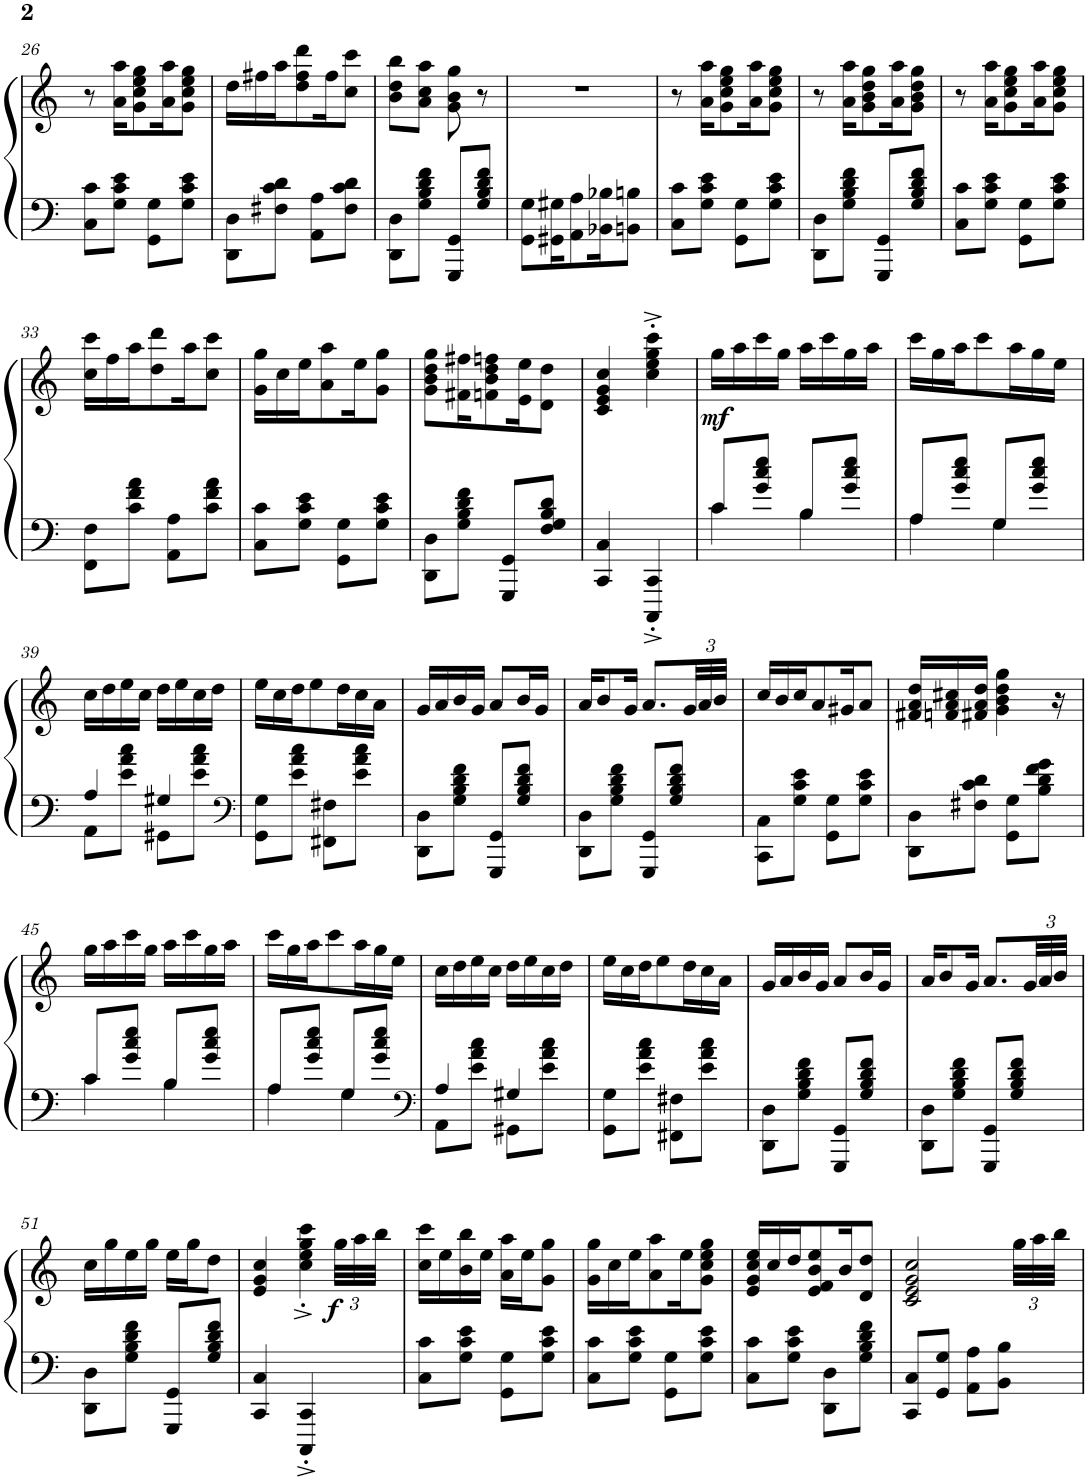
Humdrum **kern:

**kern	**kern	**dynam
*part1	*part1	*part1
*staff2	*staff1	*staff1/2
*I"Piano	*	*
*I'Pno.	*	*
!!LO:PB:g=z
*clefG2	*clefG2	*
*k[]	*k[]	*
*M2/4	*M2/4	*
=26	=26	=26
8C\^^ 8c\^^L	8r	.
8G\^^ 8c\^^ 8e\^^J	16a\^^ 16aa\^^KL	.
.	8g\^^ 8cc\^^ 8ee\^^ 8gg\^^	.
8GG\^^ 8G\^^L	.	.
.	16a\^^ 16aa\^^K	.
8G\^^ 8c\^^ 8e\^^J	8g\^^ 8cc\^^ 8ee\^^ 8gg\^^J	.
=27	=27	=27
8DD\^^ 8D\^^L	16dd^^\LL	.
.	16ff#X^^\	.
8F#X\^^ 8c\^^ 8d\^^J	16aa^^\J	.
.	8dd\^^ 8ff#\^^ 8ddd\^^	.
8AA\^^ 8A\^^L	.	.
.	16ff#^^\K	.
8F#\^^ 8c\^^ 8d\^^J	8cc\^^ 8ccc\^^J	.
=28	=28	=28
8DD\^^ 8D\^^L	8b\^^ 8dd\^^ 8bb\^^L	.
8G\^^ 8B\^^ 8d\^^ 8f\^^J	8a\^^ 8cc\^^ 8aa\^^J	.
8GGG/^^ 8GG/^^L	8g\^^ 8b\^^ 8gg\^^	.
8G/^^ 8B/^^ 8d/^^ 8f/^^J	8r	.
=29	=29	=29
8GG\^^ 8G\^^L	2r	.
16GG#X\^^ 16G#X\^^K	.	.
8AA\^^ 8A\^^	.	.
16BB-X\^^ 16B-X\^^K	.	.
8BBn\^^ 8Bn\^^J	.	.
=30	=30	=30
8C\^^ 8c\^^L	8r	.
8G\^^ 8c\^^ 8e\^^J	16a\^^ 16aa\^^KL	.
.	8g\^^ 8cc\^^ 8ee\^^ 8gg\^^	.
8GG\^^ 8G\^^L	.	.
.	16a\^^ 16aa\^^K	.
8G\^^ 8c\^^ 8e\^^J	8g\^^ 8cc\^^ 8ee\^^ 8gg\^^J	.
=31	=31	=31
8DD\^^ 8D\^^L	8r	.
8G\^^ 8B\^^ 8d\^^ 8f\^^J	16a\^^ 16aa\^^KL	.
.	8g\^^ 8b\^^ 8dd\^^ 8gg\^^	.
8GGG/^^ 8GG/^^L	.	.
.	16a\^^ 16aa\^^K	.
8G/^^ 8B/^^ 8d/^^ 8f/^^J	8g\^^ 8b\^^ 8dd\^^ 8gg\^^J	.
=32	=32	=32
8C\^^ 8c\^^L	8r	.
8G\^^ 8c\^^ 8e\^^J	16a\^^ 16aa\^^KL	.
.	8g\^^ 8cc\^^ 8ee\^^ 8gg\^^	.
8GG\^^ 8G\^^L	.	.
.	16a\^^ 16aa\^^K	.
8G\^^ 8c\^^ 8e\^^J	8g\^^ 8cc\^^ 8ee\^^ 8gg\^^J	.
!!LO:LB:g=z
=33	=33	=33
8FF\^^ 8F\^^L	16cc\^^ 16ccc\^^LL	.
.	16ff^^\	.
8c\^^ 8f\^^ 8a\^^J	16aa^^\J	.
.	8dd\^^ 8ddd\^^	.
8AA\^^ 8A\^^L	.	.
.	16aa^^\K	.
8c\^^ 8f\^^ 8a\^^J	8cc\^^ 8ccc\^^J	.
=34	=34	=34
8C\^^ 8c\^^L	16g\^^ 16gg\^^LL	.
.	16cc^^\	.
8G\^^ 8c\^^ 8e\^^J	16ee^^\J	.
.	8a\^^ 8aa\^^	.
8GG\^^ 8G\^^L	.	.
.	16ee^^\K	.
8G\^^ 8c\^^ 8e\^^J	8g\^^ 8gg\^^J	.
=35	=35	=35
8DD\^^ 8D\^^L	8g\^^ 8b\^^ 8dd\^^ 8gg\^^L	.
8G\^^ 8B\^^ 8d\^^ 8f\^^J	16f#X\^^ 16ff#X\^^K	.
.	8fn\^^ 8b\^^ 8dd\^^ 8ffn\^^	.
8GGG/^^ 8GG/^^L	.	.
.	16e\^^ 16ee\^^K	.
8F/^^ 8G/^^ 8B/^^ 8d/^^J	8d\^^ 8dd\^^J	.
=36	=36	=36
4CC/^^ 4C/^^	4c/^^ 4e/^^ 4g/^^ 4cc/^^	.
4CCC/'^ 4CC/'^	4cc\'^ 4ee\'^ 4gg\'^ 4ccc\'^	.
=37	=37	=37
*^	*	*
!	!	!	!LO:DY:b
8c^^/L	4c^^\	16gg^^\LL	mf
.	.	16aa^^\	.
8g/^^ 8cc/^^ 8ee/^^J	.	16ccc^^\	.
.	.	16gg^^\JJ	.
8B^^/L	4B^^\	16aa^^\LL	.
.	.	16ccc^^\	.
8g/^^ 8cc/^^ 8ee/^^J	.	16gg^^\	.
.	.	16aa^^\JJ	.
=38	=38	=38	=38
8A^^/L	4A^^\	16ccc^^\LL	.
.	.	16gg^^\	.
8g/^^ 8cc/^^ 8ee/^^J	.	16aa^^\J	.
.	.	8ccc^^\	.
8G^^/L	4G^^\	.	.
.	.	16aa^^\L	.
8g/^^ 8cc/^^ 8ee/^^J	.	16gg^^\	.
.	.	16ee^^\JJ	.
!!LO:LB:g=z
=39	=39	=39	=39
8AA^^\L	4A^^/	16cc^^\LL	.
.	.	16dd^^\	.
8e\^^ 8a\^^ 8cc\^^J	.	16ee^^\	.
.	.	16cc^^\JJ	.
8GG#X^^\L	4G#X^^/	16dd^^\LL	.
.	.	16ee^^\	.
8e\^^ 8a\^^ 8cc\^^J	.	16cc^^\	.
.	.	16dd^^\JJ	.
*v	*v	*	*
=40	=40	=40
*clefF4	*	*
8GG\^^ 8G\^^L	16ee^^\LL	.
.	16cc^^\	.
8e\^^ 8a\^^ 8cc\^^J	16dd^^\J	.
.	8ee^^\	.
8FF#X\^^ 8F#X\^^L	.	.
.	16dd^^\L	.
8e\^^ 8a\^^ 8cc\^^J	16cc^^\	.
.	16a^^\JJ	.
=41	=41	=41
8DD\^^ 8D\^^L	16g^^/LL	.
.	16a^^/	.
8G\^^ 8B\^^ 8d\^^ 8f\^^J	16b^^/	.
.	16g^^/JJ	.
8GGG/^^ 8GG/^^L	8a^^/L	.
8G/^^ 8B/^^ 8d/^^ 8f/^^J	16b^^/L	.
.	16g^^/JJ	.
=42	=42	=42
8DD\^^ 8D\^^L	16a^^/KL	.
.	8b^^/	.
8G\^^ 8B\^^ 8d\^^ 8f\^^J	.	.
.	16g^^/Jk	.
8GGG/^^ 8GG/^^L	8.a^^/L	.
8G/^^ 8B/^^ 8d/^^ 8f/^^J	.	.
*	*Xbrackettup	*
.	48g^^/LL	.
.	48a^^/	.
.	48b^^/JJJ	.
=43	=43	=43
8CC\^^ 8C\^^L	16cc^^/LL	.
.	16b^^/	.
8G\^^ 8c\^^ 8e\^^J	16cc^^/J	.
.	8a^^/	.
8GG\^^ 8G\^^L	.	.
.	16g#X^^/K	.
8G\^^ 8c\^^ 8e\^^J	8a^^/J	.
=44	=44	=44
8DD\^^ 8D\^^L	16f#X/^^ 16a/^^ 16dd/^^LL	.
.	16fn/^^ 16a/^^ 16cc#X/^^	.
8F#X\^^ 8c\^^ 8d\^^J	16f#X/^^ 16a/^^ 16dd/^^JJ	.
.	4g\^^ 4b\^^ 4dd\^^ 4gg\^^	.
8GG\^^ 8G\^^L	.	.
8B\^^ 8d\^^ 8f\^^ 8g\^^J	.	.
.	16r	.
!!LO:LB:g=z
=45	=45	=45
*^	*	*
8c^^/L	4c^^\	16gg^^\LL	.
.	.	16aa^^\	.
8g/^^ 8cc/^^ 8ee/^^J	.	16ccc^^\	.
.	.	16gg^^\JJ	.
8B^^/L	4B^^\	16aa^^\LL	.
.	.	16ccc^^\	.
8g/^^ 8cc/^^ 8ee/^^J	.	16gg^^\	.
.	.	16aa^^\JJ	.
=46	=46	=46	=46
8A^^/L	4A^^\	16ccc^^\LL	.
.	.	16gg^^\	.
8g/^^ 8cc/^^ 8ee/^^J	.	16aa^^\J	.
.	.	8ccc^^\	.
8G^^/L	4G^^\	.	.
.	.	16aa^^\L	.
8g/^^ 8cc/^^ 8ee/^^J	.	16gg^^\	.
.	.	16ee^^\JJ	.
=47	=47	=47	=47
*clefF4	*	*	*
8AA^^\L	4A^^/	16cc^^\LL	.
.	.	16dd^^\	.
8e\^^ 8a\^^ 8cc\^^J	.	16ee^^\	.
.	.	16cc^^\JJ	.
8GG#X^^\L	4G#X^^/	16dd^^\LL	.
.	.	16ee^^\	.
8e\^^ 8a\^^ 8cc\^^J	.	16cc^^\	.
.	.	16dd^^\JJ	.
*v	*v	*	*
=48	=48	=48
8GG\^^ 8G\^^L	16ee^^\LL	.
.	16cc^^\	.
8e\^^ 8a\^^ 8cc\^^J	16dd^^\J	.
.	8ee^^\	.
8FF#X\^^ 8F#X\^^L	.	.
.	16dd^^\L	.
8e\^^ 8a\^^ 8cc\^^J	16cc^^\	.
.	16a^^\JJ	.
=49	=49	=49
8DD\^^ 8D\^^L	16g^^/LL	.
.	16a^^/	.
8G\^^ 8B\^^ 8d\^^ 8f\^^J	16b^^/	.
.	16g^^/JJ	.
8GGG/^^ 8GG/^^L	8a^^/L	.
8G/^^ 8B/^^ 8d/^^ 8f/^^J	16b^^/L	.
.	16g^^/JJ	.
=50	=50	=50
8DD\^^ 8D\^^L	16a^^/KL	.
.	8b^^/	.
8G\^^ 8B\^^ 8d\^^ 8f\^^J	.	.
.	16g^^/Jk	.
8GGG/^^ 8GG/^^L	8.a^^/L	.
8G/^^ 8B/^^ 8d/^^ 8f/^^J	.	.
.	48g^^/LL	.
.	48a^^/	.
.	48b^^/JJJ	.
!!LO:LB:g=z
=51	=51	=51
8DD\^^ 8D\^^L	16cc^^\LL	.
.	16gg^^\	.
8G\^^ 8B\^^ 8d\^^ 8f\^^J	16ee^^\	.
.	16gg^^\JJ	.
8GGG/^^ 8GG/^^L	16ee^^\LL	.
.	16gg^^\J	.
8G/^^ 8B/^^ 8d/^^ 8f/^^J	8dd^^\J	.
=52	=52	=52
*	*^	*
4CC/^^ 4C/^^	4e/^^ 4g/^^ 4cc/^^	4..ryy	.
4CCC/'^ 4CC/'^	4cc\'^ 4ee\'^ 4gg\'^ 4ccc\'^	.	.
!	!	!	!LO:DY:b
.	.	48gg^^\LLL	f
.	.	48aa^^\	.
.	.	48bb^^\JJJ	.
*	*v	*v	*
=53	=53	=53
8C\^^ 8c\^^L	16cc\^^ 16ccc\^^LL	.
.	16ee^^\	.
8G\^^ 8c\^^ 8e\^^J	16b\^^ 16bb\^^	.
.	16ee^^\JJ	.
8GG\^^ 8G\^^L	16a\^^ 16aa\^^LL	.
.	16ee^^\J	.
8G\^^ 8c\^^ 8e\^^J	8g\^^ 8gg\^^J	.
=54	=54	=54
8C\^^ 8c\^^L	16g\^^ 16gg\^^LL	.
.	16cc^^\	.
8G\^^ 8c\^^ 8e\^^J	16ee^^\J	.
.	8a\^^ 8aa\^^	.
8GG\^^ 8G\^^L	.	.
.	16ee^^\K	.
8G\^^ 8c\^^ 8e\^^J	8g\^^ 8cc\^^ 8ee\^^ 8gg\^^J	.
=55	=55	=55
8C\^^ 8c\^^L	16e/^^ 16g/^^ 16cc/^^ 16ee/^^LL	.
.	16cc^^/	.
8G\^^ 8c\^^ 8e\^^J	16dd^^/J	.
.	8e/^^ 8f/^^ 8b/^^ 8ee/^^	.
8DD\^^ 8D\^^L	.	.
.	16b^^/K	.
8G\^^ 8B\^^ 8d\^^ 8f\^^J	8d/^^ 8dd/^^J	.
=56	=56	=56
*	*^	*
8CC/^^ 8C/^^L	2c/^^ 2e/^^ 2g/^^ 2cc/^^	4..ryy	.
8GG/^^ 8G/^^J	.	.	.
8AA\^^ 8A\^^L	.	.	.
8BB\^^ 8B\^^J	.	.	.
.	.	48gg^^\LLL	.
.	.	48aa^^\	.
.	.	48bb^^\JJJ	.
*	*v	*v	*
=	=	=
*-	*-	*-
